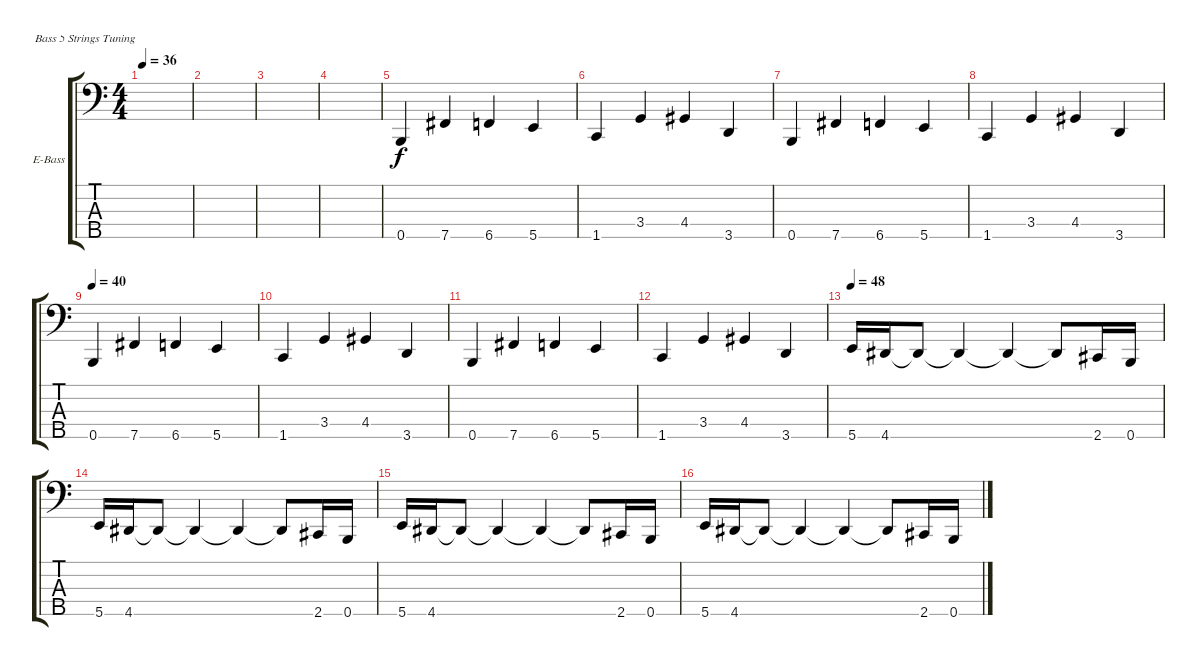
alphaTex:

\bracketExtendMode groupsimilarinstruments
\firstSystemTrackNameOrientation horizontal
\otherSystemsTrackNameOrientation horizontal
\track ("Electric Bass" "E-Bass") {instrument electricbassfinger}
\staff {score tabs}
\tuning (G2 D2 A1 E1 B0)
\ts (4 4)
\tempo 36
\clef f4
\ks c
|
|
|
|
0.5.4 7.5.4 6.5.4 5.5.4 |
1.5.4 3.4.4 4.4.4 3.5.4 |
0.5.4 7.5.4 6.5.4 5.5.4 |
1.5.4 3.4.4 4.4.4 3.5.4 |
\tempo 40
0.5.4 7.5.4 6.5.4 5.5.4 |
1.5.4 3.4.4 4.4.4 3.5.4 |
0.5.4 7.5.4 6.5.4 5.5.4 |
1.5.4 3.4.4 4.4.4 3.5.4 |
\tempo 48
5.5.16 4.5.16 4.5{t}.8 4.5{t}.4 4.5{t}.4 4.5{t}.8 2.5.16 0.5.16 |
5.5.16 4.5.16 4.5{t}.8 4.5{t}.4 4.5{t}.4 4.5{t}.8 2.5.16 0.5.16 |
5.5.16 4.5.16 4.5{t}.8 4.5{t}.4 4.5{t}.4 4.5{t}.8 2.5.16 0.5.16 |
5.5.16 4.5.16 4.5{t}.8 4.5{t}.4 4.5{t}.4 4.5{t}.8 2.5.16 0.5.16
